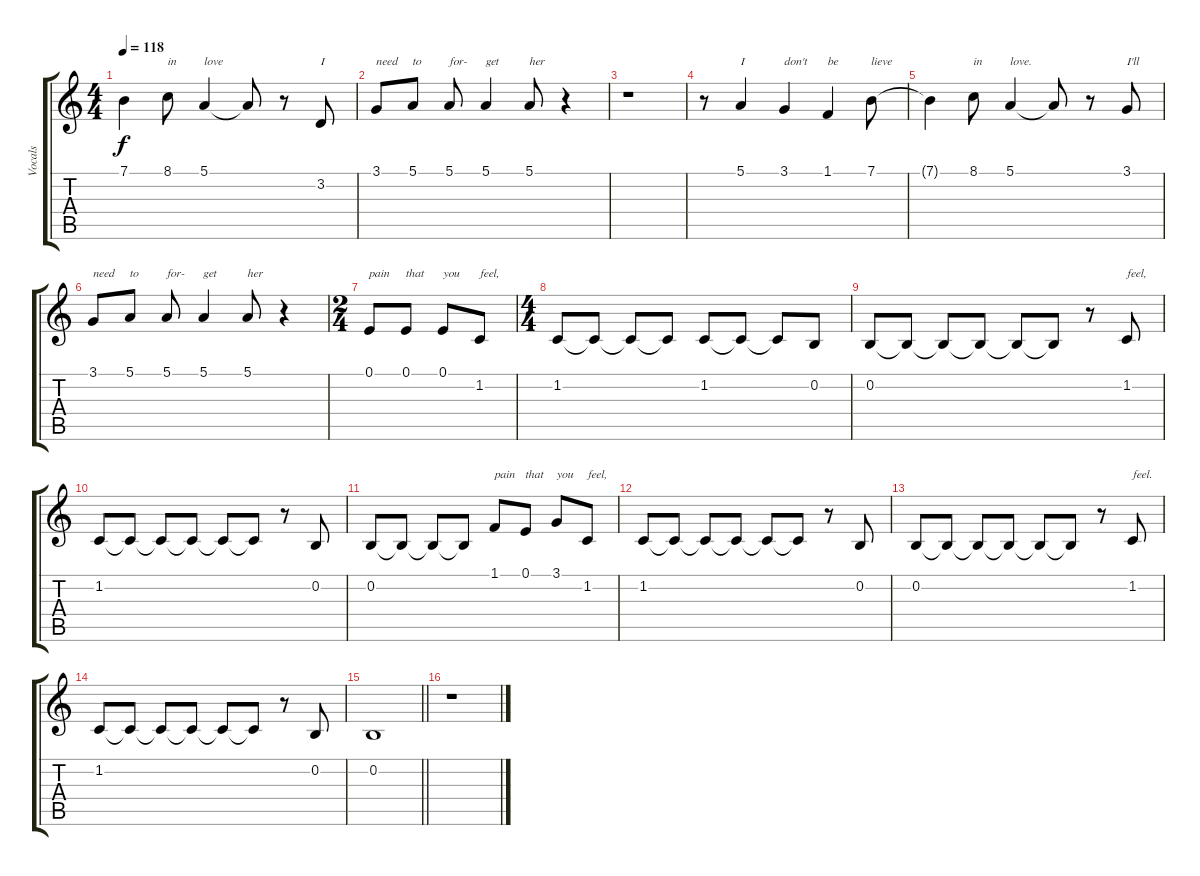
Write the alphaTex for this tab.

\track ("Vocals" "Vocals") {mute instrument brasssection}
\staff {score tabs}
\tuning (E4 B3 G3 D3 A2 E2) {hide}
\ts (4 4)
\tempo 118
\clef g2
\ks c
7.1{t}.4{dy f} 8.1.8{txt "in"} 5.1.4{txt "love"} 5.1{t}.8 r.8 3.2.8{txt "I"} |
3.1.8{txt "need"} 5.1.8{txt "to"} 5.1.8{txt "for-"} 5.1.4{txt "get"} 5.1.8{txt "her"} r.4 |
r.1 |
r.8 5.1.4{txt "I"} 3.1.4{txt "don't"} 1.1.4{txt "be"} 7.1.8{txt "lieve"} |
7.1{t}.4 8.1.8{txt "in"} 5.1.4{txt "love."} 5.1{t}.8 r.8 3.1.8{txt "I'll"} |
3.1.8{txt "need"} 5.1.8{txt "to"} 5.1.8{txt "for-"} 5.1.4{txt "get"} 5.1.8{txt "her"} r.4 |
\ts (2 4)
0.1.8{txt "pain"} 0.1.8{txt "that"} 0.1.8{txt "you"} 1.2.8{txt "feel,"} |
\ts (4 4)
1.2.8 1.2{t}.8 1.2{t}.8 1.2{t}.8 1.2.8 1.2{t}.8 1.2{t}.8 0.2.8 |
0.2.8 0.2{t}.8 0.2{t}.8 0.2{t}.8 0.2{t}.8 0.2{t}.8 r.8 1.2.8{txt "feel,"} |
1.2.8 1.2{t}.8 1.2{t}.8 1.2{t}.8 1.2{t}.8 1.2{t}.8 r.8 0.2.8 |
0.2.8 0.2{t}.8 0.2{t}.8 0.2{t}.8 1.1.8{txt "pain"} 0.1.8{txt "that"} 3.1.8{txt "you"} 1.2.8{txt "feel,"} |
1.2.8 1.2{t}.8 1.2{t}.8 1.2{t}.8 1.2{t}.8 1.2{t}.8 r.8 0.2.8 |
0.2.8 0.2{t}.8 0.2{t}.8 0.2{t}.8 0.2{t}.8 0.2{t}.8 r.8 1.2.8{txt "feel."} |
1.2.8 1.2{t}.8 1.2{t}.8 1.2{t}.8 1.2{t}.8 1.2{t}.8 r.8 0.2.8 |
\barLineRight lightlight
0.2.1 |
r.1
